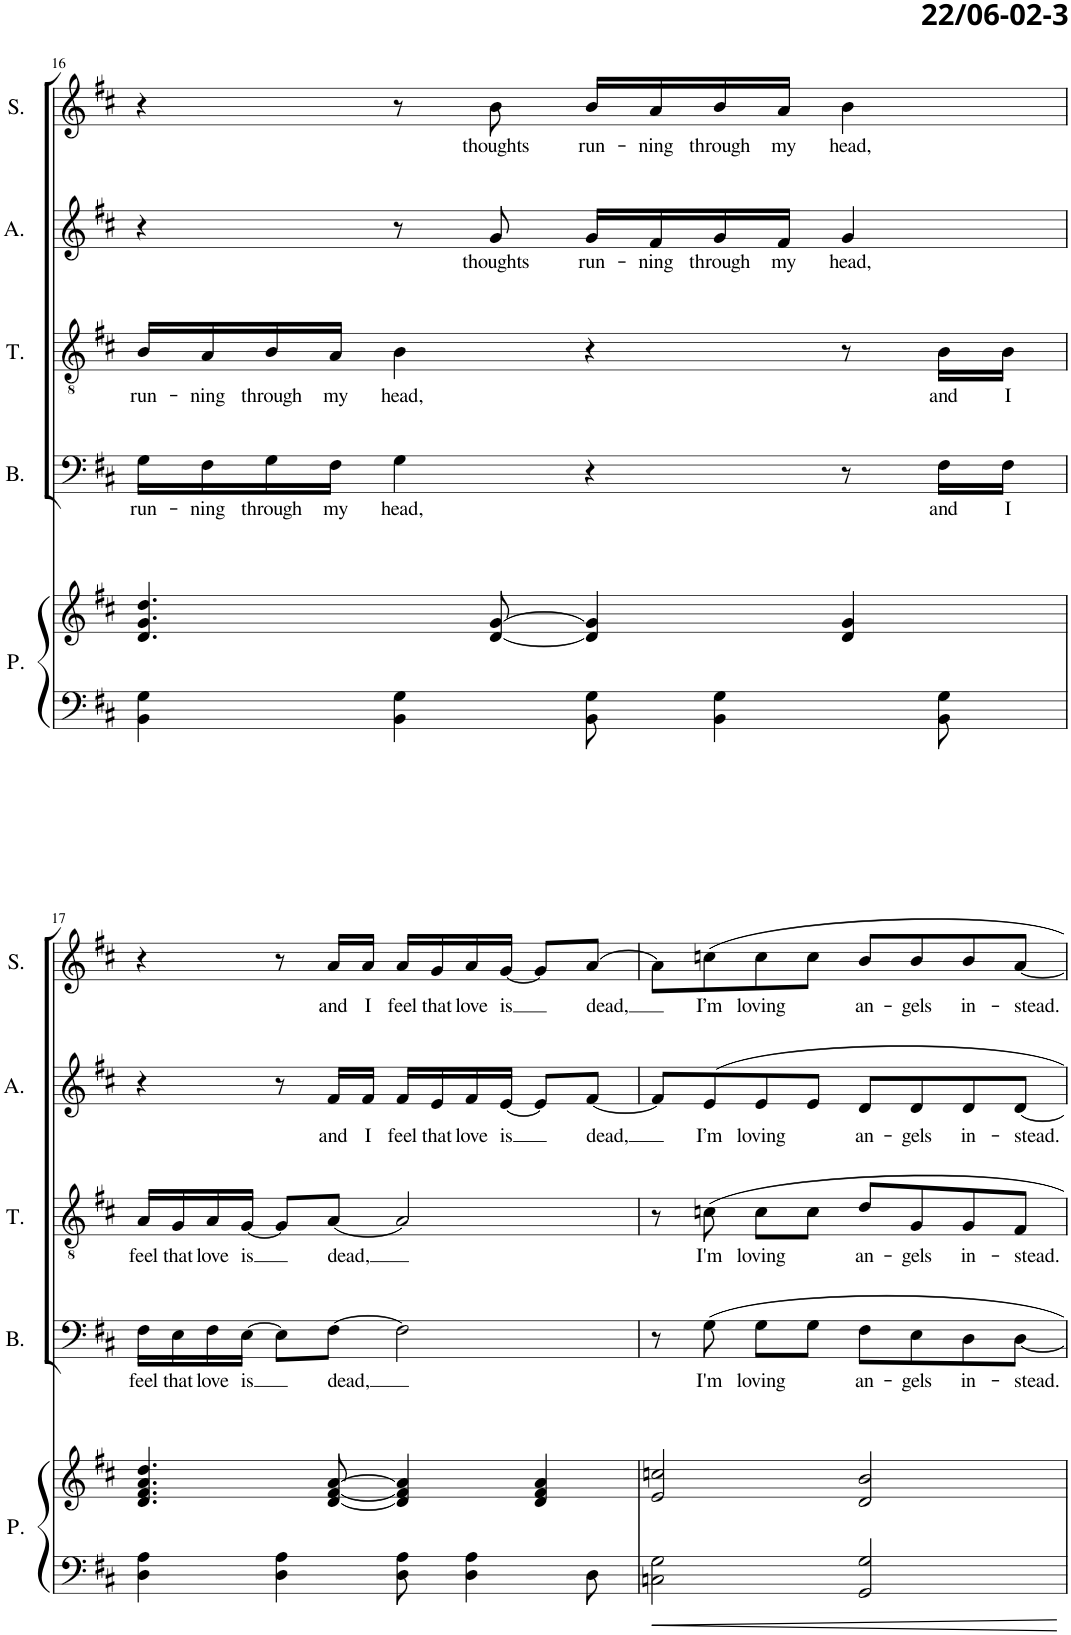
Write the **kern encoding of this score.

**kern	**kern	**kern	**text	**kern	**text	**kern	**text	**kern	**text
*part5	*part5	*part4	*part4	*part3	*part3	*part2	*part2	*part1	*part1
*staff6	*staff5	*staff4	*staff4	*staff3	*staff3	*staff2	*staff2	*staff1	*staff1
*I"Piano	*	*I"Bass	*	*I"Tenor	*	*I"Alto	*	*I"Soprano	*
*I'P.	*	*I'B.	*	*I'T.	*	*I'A.	*	*I'S.	*
!!LO:PB:g=z
*clefF4	*clefG2	*clefF4	*	*clefGv2	*	*clefG2	*	*clefG2	*
*k[f#c#]	*k[f#c#]	*k[f#c#]	*	*k[f#c#]	*	*k[f#c#]	*	*k[f#c#]	*
*M4/4	*M4/4	*M4/4	*	*M4/4	*	*M4/4	*	*M4/4	*
*met(c)	*met(c)	*met(c)	*	*met(c)	*	*met(c)	*	*met(c)	*
=16	=16	=16	=16	=16	=16	=16	=16	=16	=16
!	!	!	!LO:LY:b	!	!LO:LY:b	!	!	!	!
4BB\ 4G\	4.d/ 4.g/ 4.dd/	16G\LL	run-	16B/LL	run-	4r	.	4r	.
!	!	!	!LO:LY:b	!	!LO:LY:b	!	!	!	!
.	.	16F#\	-ning	16A/	-ning	.	.	.	.
!	!	!	!LO:LY:b	!	!LO:LY:b	!	!	!	!
.	.	16G\	through	16B/	through	.	.	.	.
!	!	!	!LO:LY:b	!	!LO:LY:b	!	!	!	!
.	.	16F#\JJ	my	16A/JJ	my	.	.	.	.
!	!	!	!LO:LY:b	!	!LO:LY:b	!	!	!	!
4BB\ 4G\	.	4G\	head,	4B\	head,	8r	.	8r	.
!	!	!	!	!	!	!	!LO:LY:b	!	!LO:LY:b
.	[8d/ [8g/	.	.	.	.	8g/	thoughts	8b\	thoughts
!	!	!	!	!	!	!	!LO:LY:b	!	!LO:LY:b
8BB\ 8G\	4d/] 4g/]	4r	.	4r	.	16g/LL	run-	16b/LL	run-
!	!	!	!	!	!	!	!LO:LY:b	!	!LO:LY:b
.	.	.	.	.	.	16f#/	-ning	16a/	-ning
!	!	!	!	!	!	!	!LO:LY:b	!	!LO:LY:b
4BB\ 4G\	.	.	.	.	.	16g/	through	16b/	through
!	!	!	!	!	!	!	!LO:LY:b	!	!LO:LY:b
.	.	.	.	.	.	16f#/JJ	my	16a/JJ	my
!	!	!	!	!	!	!	!LO:LY:b	!	!LO:LY:b
.	4d/ 4g/	8r	.	8r	.	4g/	head,	4b\	head,
!	!	!	!LO:LY:b	!	!LO:LY:b	!	!	!	!
8BB\ 8G\	.	16F#\LL	and	16B\LL	and	.	.	.	.
!	!	!	!LO:LY:b	!	!LO:LY:b	!	!	!	!
.	.	16F#\JJ	I	16B\JJ	I	.	.	.	.
!!LO:LB:g=z
=17	=17	=17	=17	=17	=17	=17	=17	=17	=17
!	!	!	!LO:LY:b	!	!LO:LY:b	!	!	!	!
4D\ 4A\	4.d/ 4.f#/ 4.a/ 4.dd/	16F#\LL	feel	16A/LL	feel	4r	.	4r	.
!	!	!	!LO:LY:b	!	!LO:LY:b	!	!	!	!
.	.	16E\	that	16G/	that	.	.	.	.
!	!	!	!LO:LY:b	!	!LO:LY:b	!	!	!	!
.	.	16F#\	love	16A/	love	.	.	.	.
!	!	!	!LO:LY:b	!	!LO:LY:b	!	!	!	!
.	.	[16E\JJ	is	[16G/JJ	is	.	.	.	.
4D\ 4A\	.	8E\L]	.	8G/L]	.	8r	.	8r	.
!	!	!	!LO:LY:b	!	!LO:LY:b	!	!LO:LY:b	!	!LO:LY:b
.	[8d/ [8f#/ [8a/	[8F#\J	dead,	[8A/J	dead,	16f#/LL	and	16a/LL	and
!	!	!	!	!	!	!	!LO:LY:b	!	!LO:LY:b
.	.	.	.	.	.	16f#/JJ	I	16a/JJ	I
!	!	!	!	!	!	!	!LO:LY:b	!	!LO:LY:b
8D\ 8A\	4d/] 4f#/] 4a/]	2F#\]	.	2A/]	.	16f#/LL	feel	16a/LL	feel
!	!	!	!	!	!	!	!LO:LY:b	!	!LO:LY:b
.	.	.	.	.	.	16e/	that	16g/	that
!	!	!	!	!	!	!	!LO:LY:b	!	!LO:LY:b
4D\ 4A\	.	.	.	.	.	16f#/	love	16a/	love
!	!	!	!	!	!	!	!LO:LY:b	!	!LO:LY:b
.	.	.	.	.	.	[16e/JJ	is	[16g/JJ	is
.	4d/ 4f#/ 4a/	.	.	.	.	8e/L]	.	8g/L]	.
!	!	!	!	!	!	!	!LO:LY:b	!	!LO:LY:b
8D\	.	.	.	.	.	[8f#/J	dead,	[8a/J	dead,
=18	=18	=18	=18	=18	=18	=18	=18	=18	=18
2Cn\ 2G\	2e/ 2ccn/	8r	.	8r	.	8f#/L]	.	8a\L]	.
!	!	!	!LO:LY:b	!	!LO:LY:b	!	!LO:LY:b	!	!LO:LY:b
.	.	8G\	I'm	8cn\	I'm	8e/	I’m	8ccn\	I’m
!	!	!	!LO:LY:b	!	!LO:LY:b	!	!LO:LY:b	!	!LO:LY:b
.	.	8G\L	loving	8c\L	loving	8e/	loving	8cc\	loving
.	.	8G\J	.	8c\J	.	8e/J	.	8cc\J	.
!	!	!	!LO:LY:b	!	!LO:LY:b	!	!LO:LY:b	!	!LO:LY:b
2GG/ 2G/	2d/ 2b/	8F#\L	an-	8d/L	an-	8d/L	an-	8b/L	an-
!	!	!	!LO:LY:b	!	!LO:LY:b	!	!LO:LY:b	!	!LO:LY:b
.	.	8E\	-gels	8G/	-gels	8d/	-gels	8b/	-gels
!	!	!	!LO:LY:b	!	!LO:LY:b	!	!LO:LY:b	!	!LO:LY:b
.	.	8D\	in-	8G/	in-	8d/	in-	8b/	in-
!	!	!	!LO:LY:b	!	!LO:LY:b	!	!LO:LY:b	!	!LO:LY:b
.	.	[<8D\J	-stead.	8F#/J	-stead.	[8d/J	-stead.	[8a/J	-stead.
=	=	=	=	=	=	=	=	=	=
*-	*-	*-	*-	*-	*-	*-	*-	*-	*-
